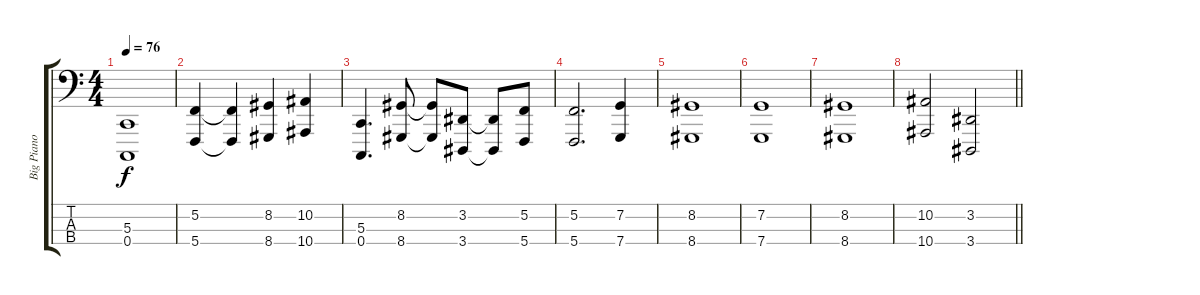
\track ("Big Piano" "Big Piano") {instrument electricgrandpiano}
\staff {score tabs}
\tuning (F2 C2 G1 C1) {hide}
\ts (4 4)
\tempo 76
\clef f4
\ks c
(5.3 0.4).1{dy f} |
(5.2 5.4).4 (5.2{t} 5.4{t}).4 (8.2 8.4).4 (10.2 10.4).4 |
(5.3 0.4).4{d} (8.2 8.4).8 (8.2{t} 8.4{t}).8 (3.2 3.4).8 (3.2{t} 3.4{t}).8 (5.2 5.4).8 |
(5.2 5.4).2{d} (7.2 7.4).4 |
(8.2 8.4).1 |
(7.2 7.4).1 |
(8.2 8.4).1 |
\barLineRight lightlight
(10.2 10.4).2 (3.2 3.4).2
